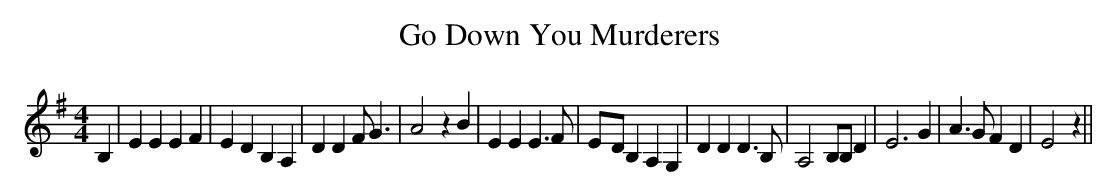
X:1
T:Go Down You Murderers
M:4/4
L:1/4
K:G
 B,| E E E F| E D B, A,| D D F/2 G3/2| A2 z B| E E E3/2 F/2|E/2-D/2 B, A, G,|\
 D D D3/2 B,/2| A,2 B,/2B,/2 D| E3 G| A3/2 G/2 F D| E2 z||
